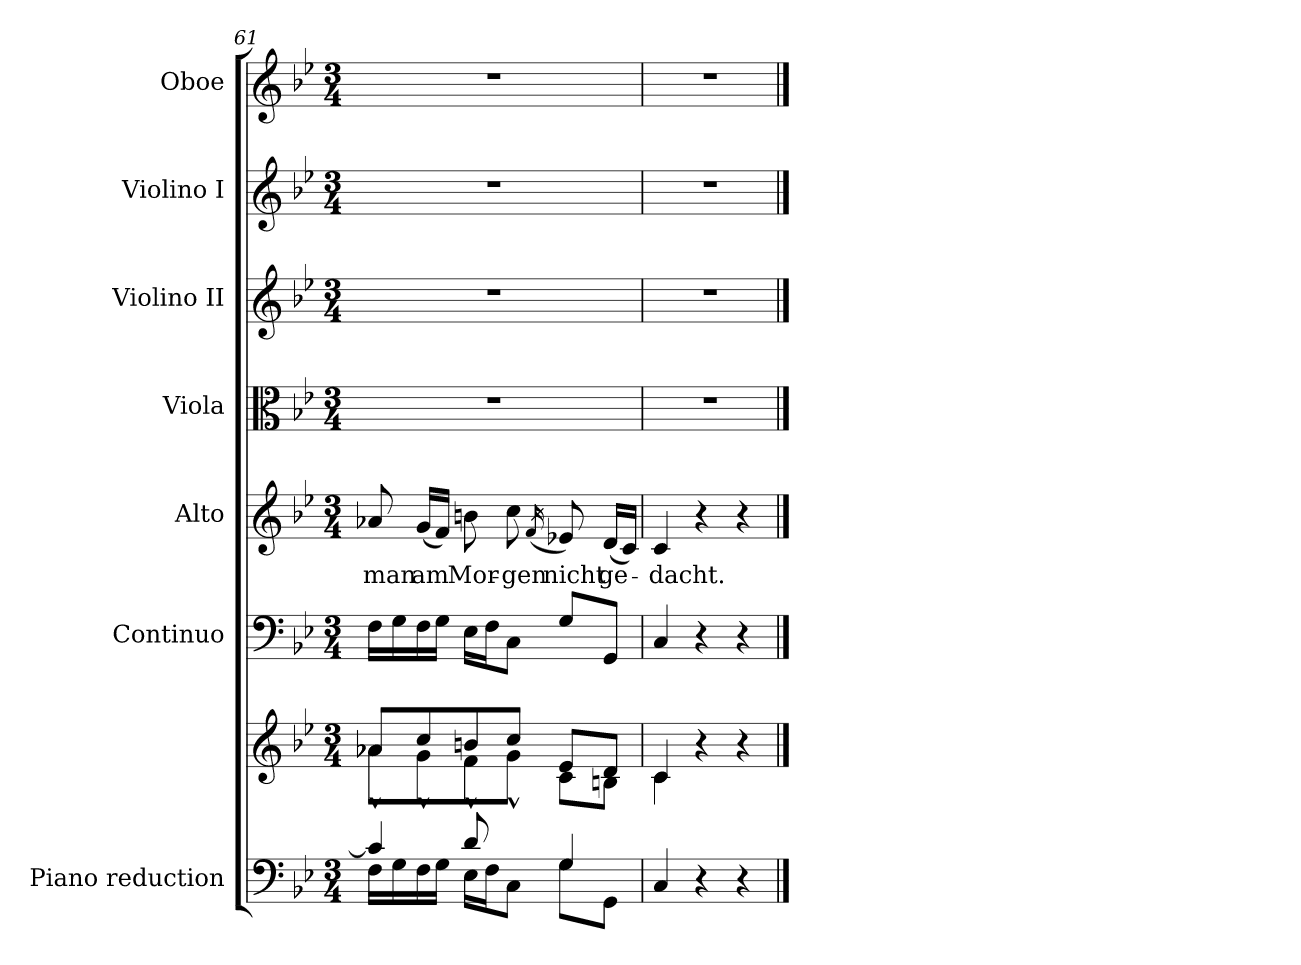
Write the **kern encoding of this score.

**kern	**kern	**kern	**kern	**text	**kern	**kern	**kern	**kern
*part7	*part7	*part6	*part5	*part5	*part4	*part3	*part2	*part1
*staff8	*staff7	*staff6	*staff5	*staff5	*staff4	*staff3	*staff2	*staff1
*I"Piano reduction	*	*I"Continuo	*I"Alto	*	*I"Viola	*I"Violino II	*I"Violino I	*I"Oboe
*I'Pno	*	*	*	*	*	*	*	*I'Ob
*clefF4	*clefG2	*clefF4	*clefG2	*	*clefC3	*clefG2	*clefG2	*clefG2
*k[b-e-]	*k[b-e-]	*k[b-e-]	*k[b-e-]	*	*k[b-e-]	*k[b-e-]	*k[b-e-]	*k[b-e-]
*M3/4	*M3/4	*M3/4	*M3/4	*	*M3/4	*M3/4	*M3/4	*M3/4
=61	=61	=61	=61	=61	=61	=61	=61	=61
*^	*^	*	*	*	*	*	*	*
*	*	*	*^	*	*	*	*	*	*	*
!	!	!	!	!	!	!	!LO:LY:b	!	!	!	!
4c/]	16F\LL	8a-X/L	8a-^^\L	4.ryy	16F\LL	8a-X/	man	2.r	2.r	2.r	2.r
.	16G\	.	.	.	16G\	.	.	.	.	.	.
!	!	!	!	!	!	!	!LO:LY:b	!	!	!	!
.	16F\	8cc/	8g^^\	.	16F\	(<16g/LL	am	.	.	.	.
.	16G\JJ	.	.	.	16G\JJ	16f/JJ)	.	.	.	.	.
!	!	!	!	!	!	!	!LO:LY:b	!	!	!	!
8d/L	16E-\LL	8bn/	8f^^\	.	16E-\LL	8bn\	Mor-	.	.	.	.
.	16F\J	.	.	.	16F\J	.	.	.	.	.	.
!	!	!	!	!	!	!	!LO:LY:b	!	!	!	!
8ryy	8C\J	8cc/J	8g^^\J	8e-\J	8C\J	8cc\	-gen	.	.	.	.
.	.	.	.	.	.	(<16qf/	.	.	.	.	.
!	!	!	!	!	!	!	!LO:LY:b	!	!	!	!
4G/	8G\L	8e-/L	8c\L	4ryy	8G/L	8e-X/)	nicht	.	.	.	.
!	!	!	!	!	!	!	!LO:LY:b	!	!	!	!
.	8GG\J	8d/J	8Bn\J	.	8GG/J	(<16d/LL	ge-	.	.	.	.
.	.	.	.	.	.	16c/JJ)	.	.	.	.	.
*v	*v	*	*	*	*	*	*	*	*	*	*
*	*	*v	*v	*	*	*	*	*	*	*
=62	=62	=62	=62	=62	=62	=62	=62	=62	=62
!	!	!	!	!	!LO:LY:b	!	!	!	!
4C/	4c/	4c\	4C/	4c/	-dacht.	2.r	2.r	2.r	2.r
4r	4r	4ryy	4r	4r	.	.	.	.	.
4r	4r	4ryy	4r	4r	.	.	.	.	.
*	*v	*v	*	*	*	*	*	*	*
==	==	==	==	==	==	==	==	==
*-	*-	*-	*-	*-	*-	*-	*-	*-
